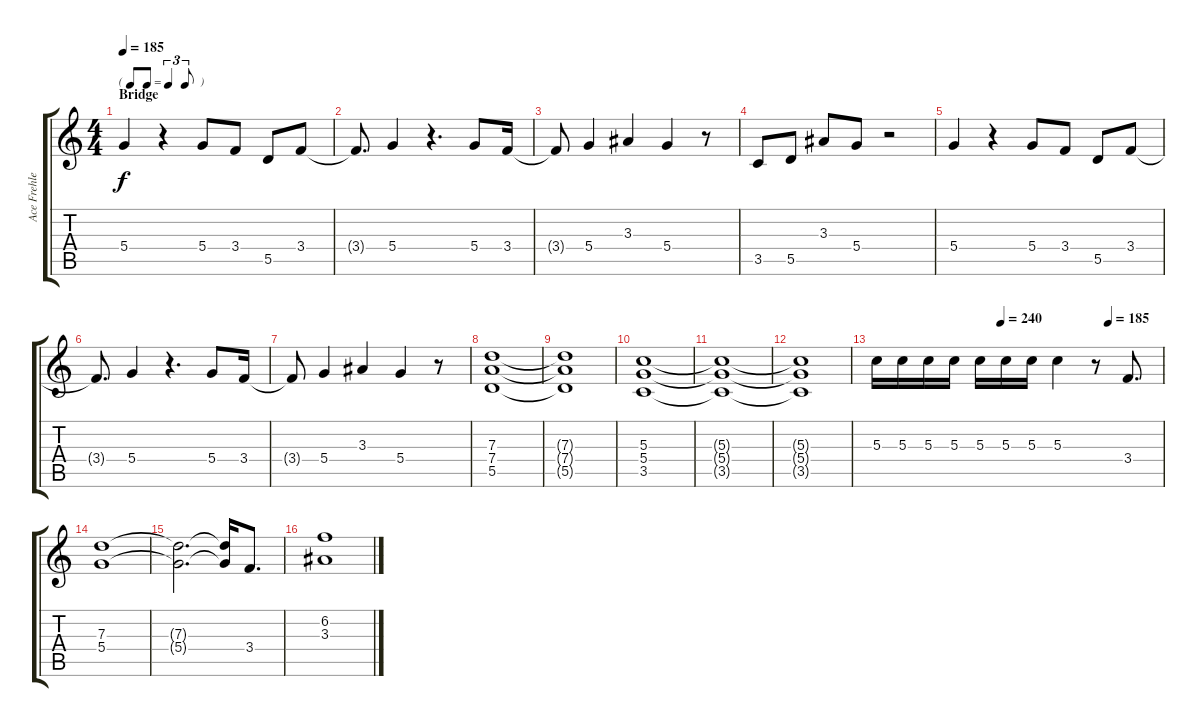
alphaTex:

\track ("Ace Frehley" "Ace Frehle") {instrument overdrivenguitar}
\staff {score tabs}
\tuning (E4 B3 G3 D3 A2 E2) {hide}
\ts (4 4)
\tf triplet8th
\section ("" "Bridge")
\tempo 185
\clef g2
\ks c
5.4.4{dy f} r.4 5.4.8 3.4.8 5.5.8 3.4.8 |
3.4{t}.8{d} 5.4.4 r.4{d} 5.4.8 3.4.16 |
3.4{t}.8 5.4.4 3.3.4 5.4.4 r.8 |
3.5.8 5.5.8 3.3.8 5.4.8 r.2 |
5.4.4 r.4 5.4.8 3.4.8 5.5.8 3.4.8 |
3.4{t}.8{d} 5.4.4 r.4{d} 5.4.8 3.4.16 |
3.4{t}.8 5.4.4 3.3.4 5.4.4 r.8 |
(7.3 7.4 5.5).1{volume 11} |
(7.3{t} 7.4{t} 5.5{t}).1 |
(5.3 5.4 3.5).1 |
(5.3{t} 5.4{t} 3.5{t}).1 |
(5.3{t} 5.4{t} 3.5{t}).1 |
\tempo (240 0.4375)
\tempo (185 0.8125)
5.3.16{volume 13} 5.3.16 5.3.16 5.3.16 5.3.16 5.3.16 5.3.16 5.3.4 r.8 3.4.8{d} |
(7.3 5.4).1 |
(7.3{t} 5.4{t}).2{d} (7.3{t} 5.4{t}).16 3.4.8{d} |
(6.2 3.3).1
